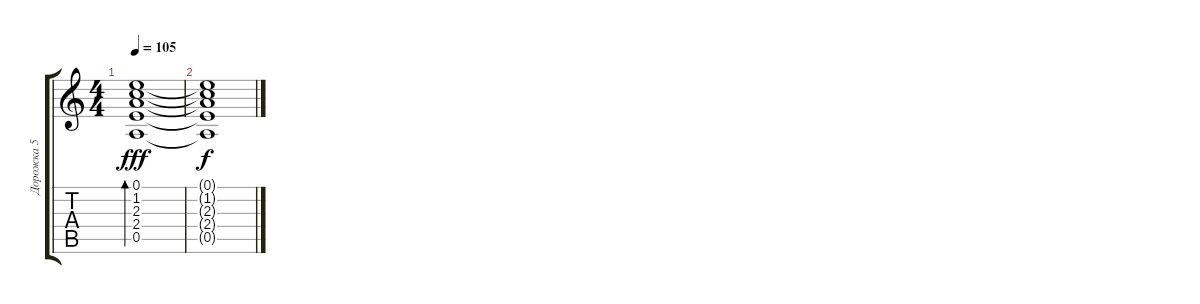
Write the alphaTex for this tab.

\track ("Дорожка 5" "Дорожка 5") {instrument electricguitarclean}
\staff {score tabs}
\tuning (E4 B3 G3 D3 A2 E2) {hide}
\ts (4 4)
\tempo 105
\clef g2
\ks c
(0.1 1.2 2.3 2.4 0.5).1{bd 60 dy fff} |
(0.1{t} 1.2{t} 2.3{t} 2.4{t} 0.5{t}).1{dy f}
